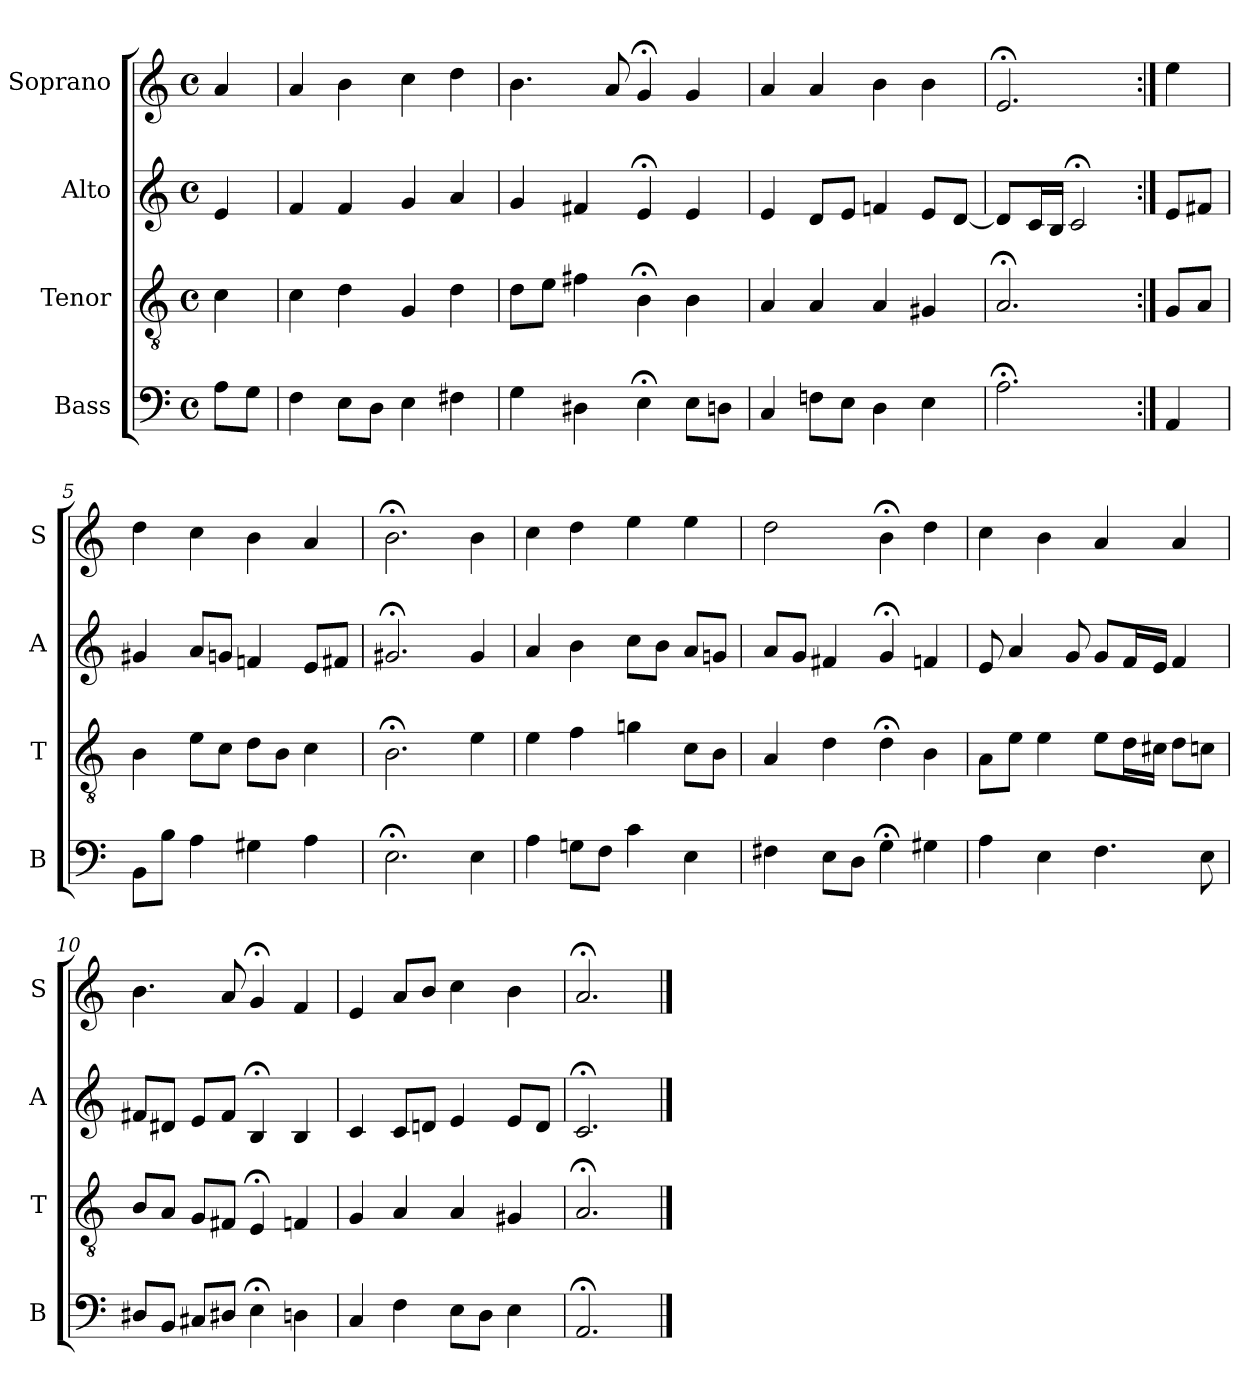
**kern	**kern	**kern	**kern
*part4	*part3	*part2	*part1
*staff4	*staff3	*staff2	*staff1
*I"Bass	*I"Tenor	*I"Alto	*I"Soprano
*I'B	*I'T	*I'A	*I'S
*clefF4	*clefGv2	*clefG2	*clefG2
*k[]	*k[]	*k[]	*k[]
*a:	*a:	*a:	*a:
*M4/4	*M4/4	*M4/4	*M4/4
*met(c)	*met(c)	*met(c)	*met(c)
*MM100	*MM100	*MM100	*MM100
=	=	=	=
8AL	4c	4e	4a
8GJ	.	.	.
=1	=1	=1	=1
4F	4c	4f	4a
8EL	4d	4f	4b
8DJ	.	.	.
4E	4G	4g	4cc
4F#X	4d	4a	4dd
=2	=2	=2	=2
4G	8dL	4g	4.b
.	8eJ	.	.
4D#X	4f#X	4f#X	.
.	.	.	8a
4E;<	4B;<	4e;<	4g;<
8EL	4B	4e	4g
8DnJ	.	.	.
=3	=3	=3	=3
4C	4A	4e	4a
8FnL	4A	8dL	4a
8EJ	.	8eJ	.
4D	4A	4fn	4b
4E	4G#X	8eL	4b
.	.	[8dJ	.
=4	=4	=4	=4
2.A;<	2.A;<	8dL]	2.e;<
.	.	16cL	.
.	.	16BJJ	.
.	.	2c;<	.
=:|!	=:|!	=:|!	=:|!
4AA	8GL	8eL	4ee
.	8AJ	8f#XJ	.
=5	=5	=5	=5
8BBL	4B	4g#X	4dd
8BJ	.	.	.
4A	8eL	8aL	4cc
.	8cJ	8gnJ	.
4G#X	8dL	4fn	4b
.	8BJ	.	.
4A	4c	8eL	4a
.	.	8f#XJ	.
=6	=6	=6	=6
2.E;<	2.B;<	2.g#X;<	2.b;<
4E	4e	4g#	4b
=7	=7	=7	=7
4A	4e	4a	4cc
8GnL	4f	4b	4dd
8FJ	.	.	.
4c	4gn	8ccL	4ee
.	.	8bJ	.
4E	8cL	8aL	4ee
.	8BJ	8gnJ	.
=8	=8	=8	=8
4F#X	4A	8aL	2dd
.	.	8gJ	.
8EL	4d	4f#X	.
8DJ	.	.	.
4G;<	4d;<	4g;<	4b;<
4G#X	4Bi	4fni	4dd
=9	=9	=9	=9
4A	8AiL	8ei	4cc
.	8eJ	4a	.
4E	4e	.	4b
.	.	8g	.
4.F	8eL	8gL	4a
.	16dL	16fL	.
.	16c#XJJ	16eJJ	.
.	8dL	4f	4a
8E	8cnJ	.	.
=10	=10	=10	=10
8D#XL	8BL	8f#XL	4.b
8BBJ	8AJ	8d#XJ	.
8C#XL	8GL	8eL	.
8D#XJ	8F#XJ	8f#J	8a
4E;<	4E;<	4B;<	4g;<
4Dn	4Fn	4B	4f
=11	=11	=11	=11
4C	4G	4c	4e
4F	4A	8cL	8aL
.	.	8dnJ	8bJ
8EL	4A	4e	4cc
8DJ	.	.	.
4E	4G#X	8eL	4b
.	.	8dJ	.
=12	=12	=12	=12
2.AA;<	2.A;<	2.c;<	2.a;<
==	==	==	==
*-	*-	*-	*-
